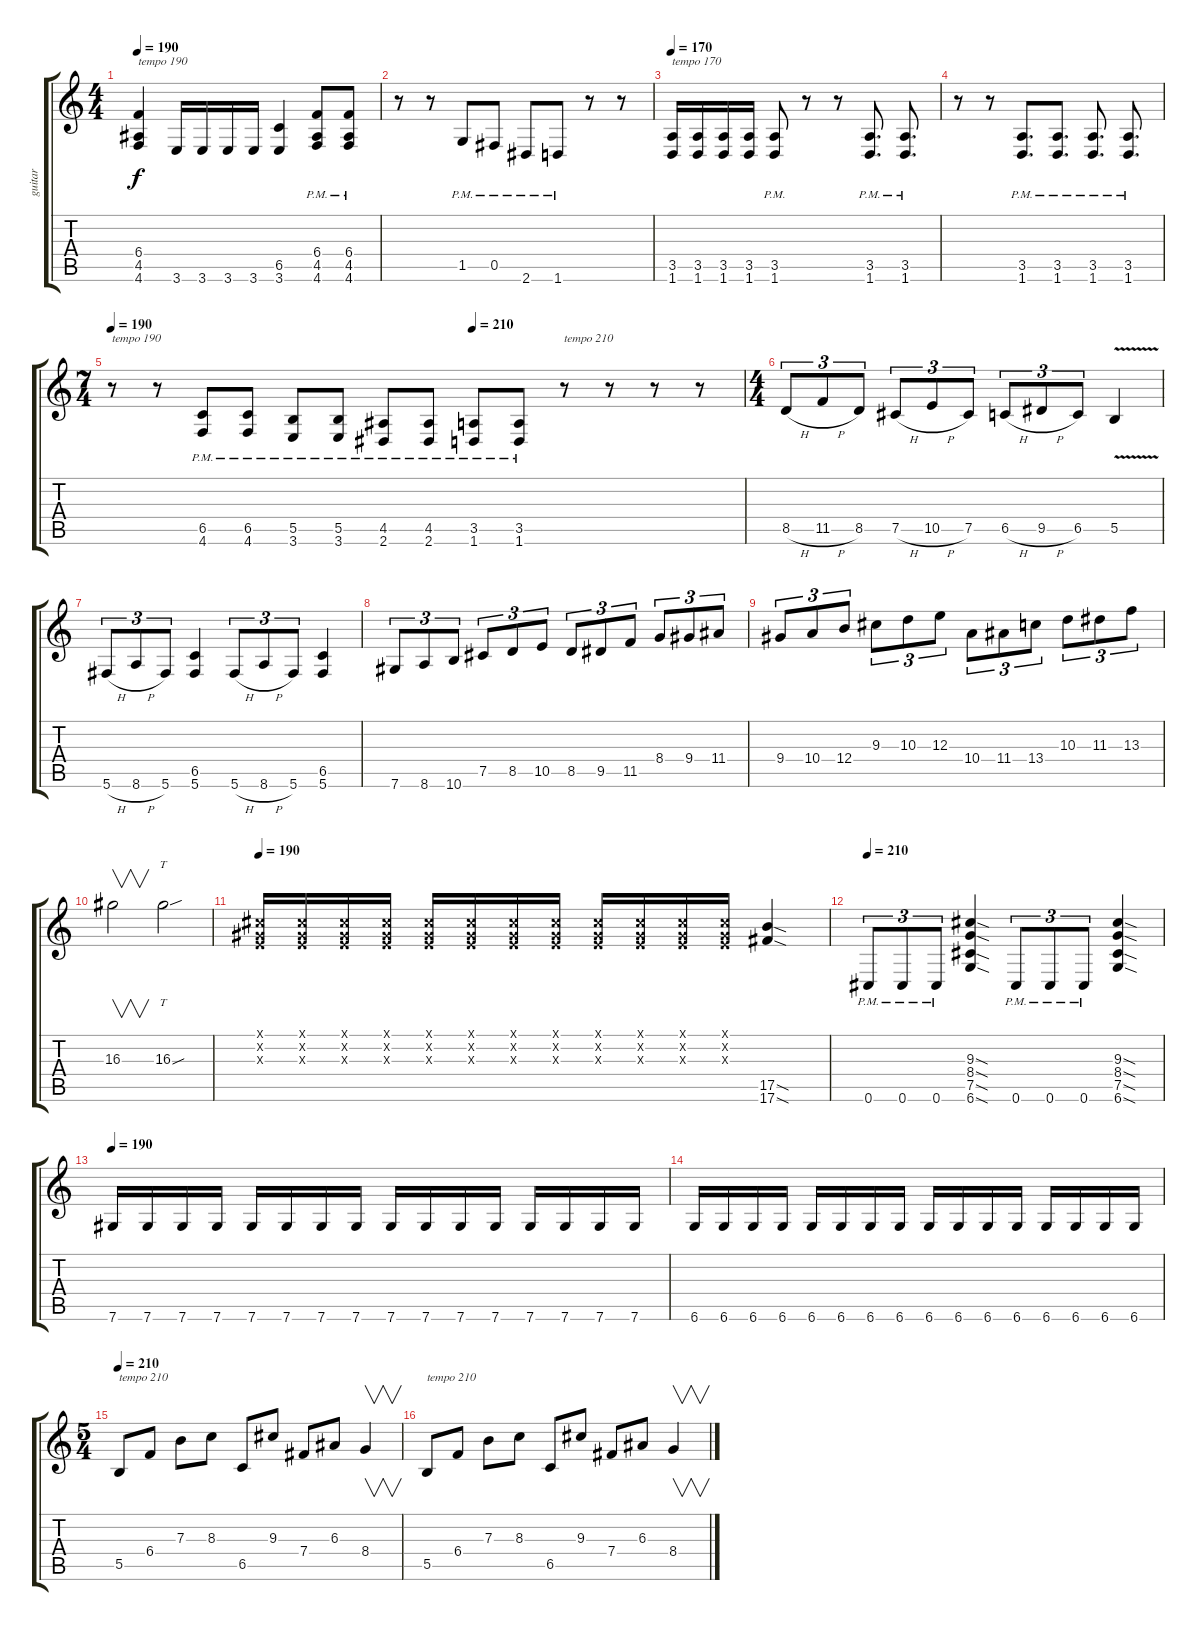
\track ("guitar" "guitar") {instrument distortionguitar}
\staff {score tabs}
\tuning (Db4 Ab3 E3 B2 Gb2 Db2) {hide}
\ts (4 4)
\tempo 190
\clef g2
\ks c
(6.4 4.5 4.6).4{txt "tempo 190" dy f instrument distortionguitar} 3.6.16 3.6.16 3.6.16 3.6.16 (6.5 3.6).4 (6.4{pm} 4.5{pm} 4.6{pm}).8 (6.4{pm} 4.5{pm} 4.6{pm}).8 |
r.8 r.8 1.5{pm}.8 0.5{pm}.8 2.6{pm}.8 1.6{pm}.8 r.8 r.8 |
\tempo 170
(3.5 1.6).16{txt "tempo 170"} (3.5 1.6).16 (3.5 1.6).16 (3.5 1.6).16 (3.5{pm} 1.6{pm}).8 r.8 r.8 (3.5{pm} 1.6{pm}).8{d} (3.5{pm} 1.6{pm}).8{d} |
r.8 r.8 (3.5{pm} 1.6{pm}).8{d} (3.5{pm} 1.6{pm}).8{d} (3.5{pm} 1.6{pm}).8{d} (3.5{pm} 1.6{pm}).8{d} |
\ts (7 4)
\tempo 190
\tempo (210 0.5714285714285714)
r.8{txt "tempo 190"} r.8 (6.5{pm} 4.6{pm}).8 (6.5{pm} 4.6{pm}).8 (5.5{pm} 3.6{pm}).8 (5.5{pm} 3.6{pm}).8 (4.5{pm} 2.6{pm}).8 (4.5{pm} 2.6{pm}).8 (3.5{pm} 1.6{pm}).8 (3.5{pm} 1.6{pm}).8 r.8{txt "tempo 210"} r.8 r.8 r.8 |
\ts (4 4)
8.5{h}.8{tu (3 2)} 11.5{h}.8{tu (3 2)} 8.5.8{tu (3 2)} 7.5{h}.8{tu (3 2)} 10.5{h}.8{tu (3 2)} 7.5.8{tu (3 2)} 6.5{h}.8{tu (3 2)} 9.5{h}.8{tu (3 2)} 6.5.8{tu (3 2)} 5.5{v}.4 |
5.6{h}.8{tu (3 2)} 8.6{h}.8{tu (3 2)} 5.6.8{tu (3 2)} (6.5 5.6).4 5.6{h}.8{tu (3 2)} 8.6{h}.8{tu (3 2)} 5.6.8{tu (3 2)} (6.5 5.6).4 |
7.6.8{tu (3 2)} 8.6.8{tu (3 2)} 10.6.8{tu (3 2)} 7.5.8{tu (3 2)} 8.5.8{tu (3 2)} 10.5.8{tu (3 2)} 8.5.8{tu (3 2)} 9.5.8{tu (3 2)} 11.5.8{tu (3 2)} 8.4.8{tu (3 2)} 9.4.8{tu (3 2)} 11.4.8{tu (3 2)} |
9.4.8{tu (3 2)} 10.4.8{tu (3 2)} 12.4.8{tu (3 2)} 9.3.8{tu (3 2)} 10.3.8{tu (3 2)} 12.3.8{tu (3 2)} 10.4.8{tu (3 2)} 11.4.8{tu (3 2)} 13.4.8{tu (3 2)} 10.3.8{tu (3 2)} 11.3.8{tu (3 2)} 13.3.8{tu (3 2)} |
16.3.2{v} 16.3{sou}.2{tt} |
\tempo 190
(0.1{x} 0.2{x} 0.3{x}).16 (0.1{x} 0.2{x} 0.3{x}).16 (0.1{x} 0.2{x} 0.3{x}).16 (0.1{x} 0.2{x} 0.3{x}).16 (0.1{x} 0.2{x} 0.3{x}).16 (0.1{x} 0.2{x} 0.3{x}).16 (0.1{x} 0.2{x} 0.3{x}).16 (0.1{x} 0.2{x} 0.3{x}).16 (0.1{x} 0.2{x} 0.3{x}).16 (0.1{x} 0.2{x} 0.3{x}).16 (0.1{x} 0.2{x} 0.3{x}).16 (0.1{x} 0.2{x} 0.3{x}).16 (17.5{sod} 17.6{sod}).4 |
\tempo 210
0.6{pm}.8{tu (3 2)} 0.6{pm}.8{tu (3 2)} 0.6{pm}.8{tu (3 2)} (9.3{sod} 8.4{sod} 7.5{sod} 6.6{sod}).4 0.6{pm}.8{tu (3 2)} 0.6{pm}.8{tu (3 2)} 0.6{pm}.8{tu (3 2)} (9.3{sod} 8.4{sod} 7.5{sod} 6.6{sod}).4 |
\tempo 190
7.6.16 7.6.16 7.6.16 7.6.16 7.6.16 7.6.16 7.6.16 7.6.16 7.6.16 7.6.16 7.6.16 7.6.16 7.6.16 7.6.16 7.6.16 7.6.16 |
6.6.16 6.6.16 6.6.16 6.6.16 6.6.16 6.6.16 6.6.16 6.6.16 6.6.16 6.6.16 6.6.16 6.6.16 6.6.16 6.6.16 6.6.16 6.6.16 |
\ts (5 4)
\tempo 210
5.5.8{txt "tempo 210"} 6.4.8 7.3.8 8.3.8 6.5.8 9.3.8 7.4.8 6.3.8 8.4.4{v} |
5.5.8{txt "tempo 210"} 6.4.8 7.3.8 8.3.8 6.5.8 9.3.8 7.4.8 6.3.8 8.4.4{v}
